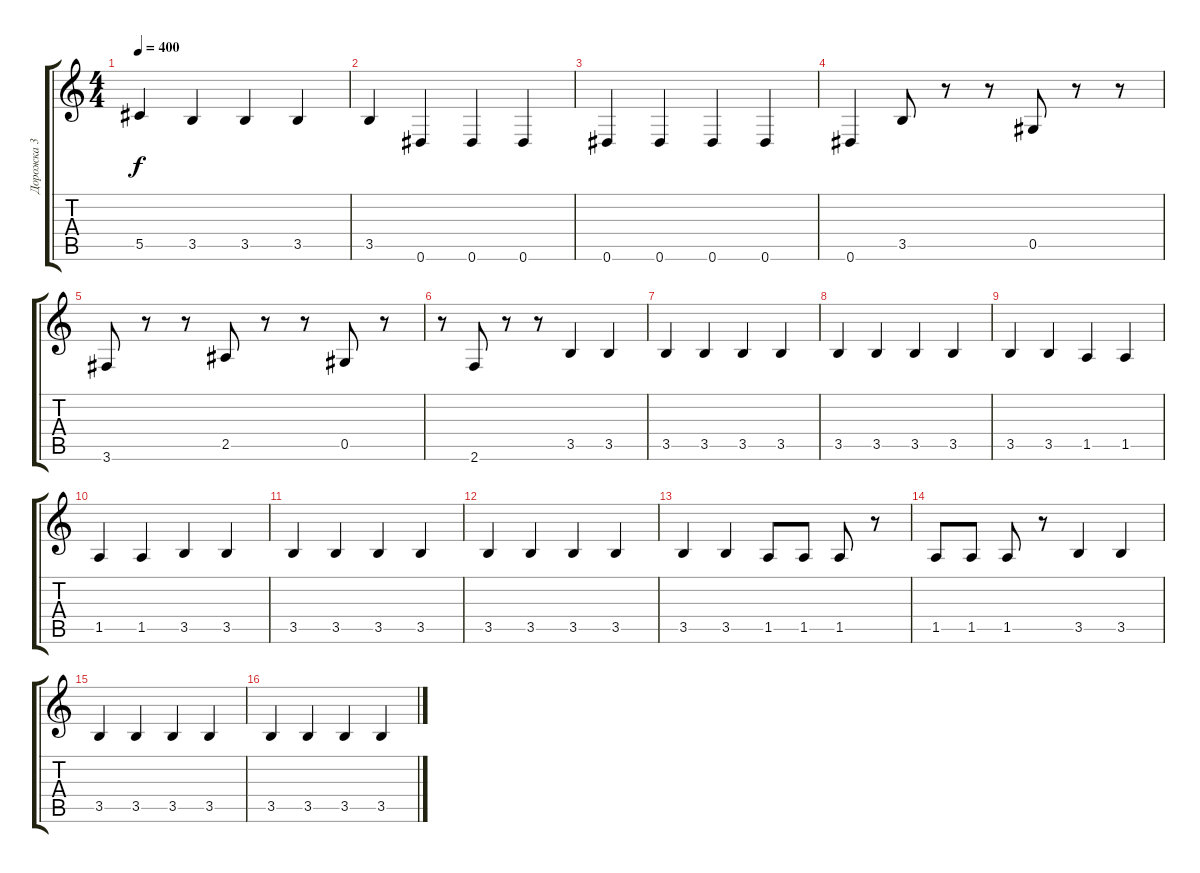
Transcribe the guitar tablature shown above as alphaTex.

\track ("Дорожка 3" "Дорожка 3") {instrument electricbassfinger}
\staff {score tabs}
\tuning (Eb4 Bb3 Gb3 Db3 Ab2 Eb2) {hide}
\ts (4 4)
\tempo 400
\clef g2
\ks c
5.5.4{dy f} 3.5.4 3.5.4 3.5.4 |
3.5.4 0.6.4 0.6.4 0.6.4 |
0.6.4 0.6.4 0.6.4 0.6.4 |
0.6.4 3.5.8 r.8 r.8 0.5.8 r.8 r.8 |
3.6.8 r.8 r.8 2.5.8 r.8 r.8 0.5.8 r.8 |
r.8 2.6.8 r.8 r.8 3.5.4 3.5.4 |
3.5.4 3.5.4 3.5.4 3.5.4 |
3.5.4 3.5.4 3.5.4 3.5.4 |
3.5.4 3.5.4 1.5.4 1.5.4 |
1.5.4 1.5.4 3.5.4 3.5.4 |
3.5.4 3.5.4 3.5.4 3.5.4 |
3.5.4 3.5.4 3.5.4 3.5.4 |
3.5.4 3.5.4 1.5.8 1.5.8 1.5.8 r.8 |
1.5.8 1.5.8 1.5.8 r.8 3.5.4 3.5.4 |
3.5.4 3.5.4 3.5.4 3.5.4 |
3.5.4 3.5.4 3.5.4 3.5.4
